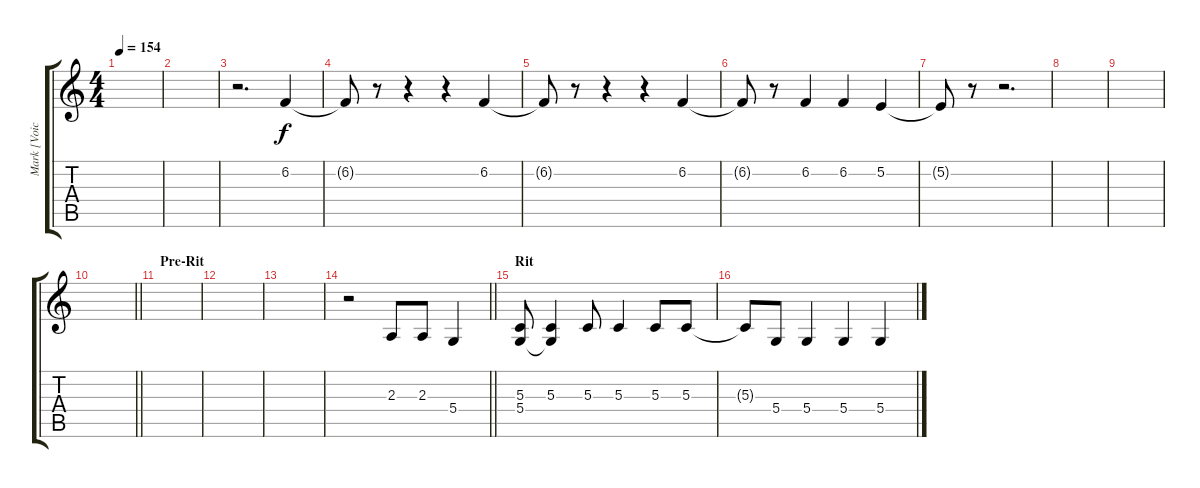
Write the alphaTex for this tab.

\track ("Mark [Voice]" "Mark [Voic") {instrument trumpet}
\staff {score tabs}
\tuning (E4 B3 G3 D3 A2 E2) {hide}
\ts (4 4)
\tempo 154
\clef g2
\ks c
|
|
r.2{d} 6.2.4 |
6.2{t}.8 r.8 r.4 r.4 6.2.4 |
6.2{t}.8 r.8 r.4 r.4 6.2.4 |
6.2{t}.8 r.8 6.2.4 6.2.4 5.2.4 |
5.2{t}.8 r.8 r.2{d} |
|
|
\barLineRight lightlight
|
\section ("" "Pre-Rit")
|
|
|
\barLineRight lightlight
r.2 2.3.8 2.3.8 5.4.4 |
\section ("" "Rit")
(5.3 5.4).8 (5.3 5.4{t}).4 5.3.8 5.3.4 5.3.8 5.3.8 |
5.3{t}.8 5.4.8 5.4.4 5.4.4 5.4.4
